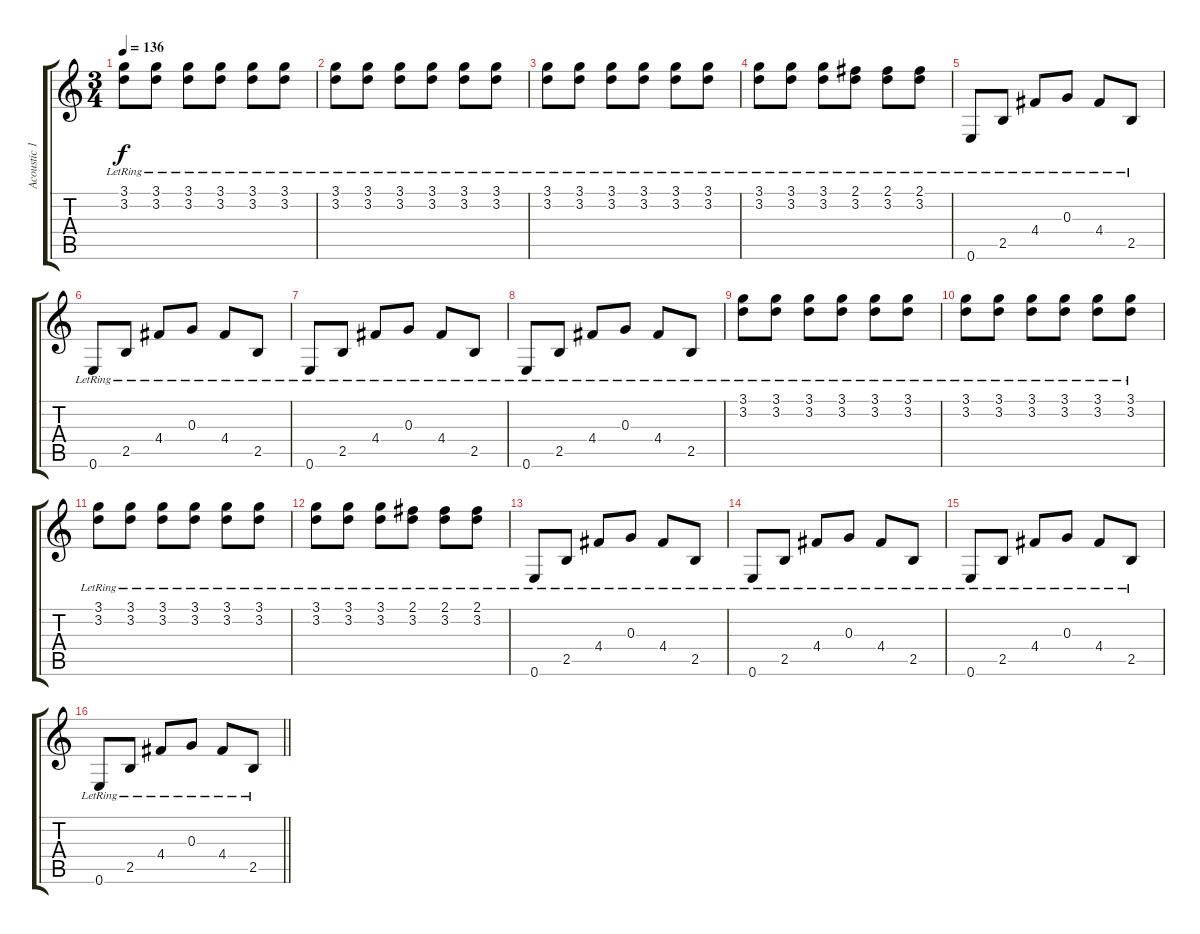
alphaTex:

\track ("Acoustic 1" "Acoustic 1") {instrument acousticguitarsteel}
\staff {score tabs}
\tuning (E4 B3 G3 D3 A2 E2) {hide}
\ts (3 4)
\tempo 136
\clef g2
\ks c
(3.1{lr} 3.2{lr}).8{dy f} (3.1{lr} 3.2{lr}).8 (3.1{lr} 3.2{lr}).8 (3.1{lr} 3.2{lr}).8 (3.1{lr} 3.2{lr}).8 (3.1{lr} 3.2{lr}).8 |
(3.1{lr} 3.2{lr}).8 (3.1{lr} 3.2{lr}).8 (3.1{lr} 3.2{lr}).8 (3.1{lr} 3.2{lr}).8 (3.1{lr} 3.2{lr}).8 (3.1{lr} 3.2{lr}).8 |
(3.1{lr} 3.2{lr}).8 (3.1{lr} 3.2{lr}).8 (3.1{lr} 3.2{lr}).8 (3.1{lr} 3.2{lr}).8 (3.1{lr} 3.2{lr}).8 (3.1{lr} 3.2{lr}).8 |
(3.1{lr} 3.2{lr}).8 (3.1{lr} 3.2{lr}).8 (3.1{lr} 3.2{lr}).8 (2.1{lr} 3.2{lr}).8 (2.1{lr} 3.2{lr}).8 (2.1{lr} 3.2{lr}).8 |
0.6{lr}.8 2.5{lr}.8 4.4{lr}.8 0.3{lr}.8 4.4{lr}.8 2.5{lr}.8 |
0.6{lr}.8 2.5{lr}.8 4.4{lr}.8 0.3{lr}.8 4.4{lr}.8 2.5{lr}.8 |
0.6{lr}.8 2.5{lr}.8 4.4{lr}.8 0.3{lr}.8 4.4{lr}.8 2.5{lr}.8 |
0.6{lr}.8 2.5{lr}.8 4.4{lr}.8 0.3{lr}.8 4.4{lr}.8 2.5{lr}.8 |
(3.1{lr} 3.2{lr}).8 (3.1{lr} 3.2{lr}).8 (3.1{lr} 3.2{lr}).8 (3.1{lr} 3.2{lr}).8 (3.1{lr} 3.2{lr}).8 (3.1{lr} 3.2{lr}).8 |
(3.1{lr} 3.2{lr}).8 (3.1{lr} 3.2{lr}).8 (3.1{lr} 3.2{lr}).8 (3.1{lr} 3.2{lr}).8 (3.1{lr} 3.2{lr}).8 (3.1{lr} 3.2{lr}).8 |
(3.1{lr} 3.2{lr}).8 (3.1{lr} 3.2{lr}).8 (3.1{lr} 3.2{lr}).8 (3.1{lr} 3.2{lr}).8 (3.1{lr} 3.2{lr}).8 (3.1{lr} 3.2{lr}).8 |
(3.1{lr} 3.2{lr}).8 (3.1{lr} 3.2{lr}).8 (3.1{lr} 3.2{lr}).8 (2.1{lr} 3.2{lr}).8 (2.1{lr} 3.2{lr}).8 (2.1{lr} 3.2{lr}).8 |
0.6{lr}.8 2.5{lr}.8 4.4{lr}.8 0.3{lr}.8 4.4{lr}.8 2.5{lr}.8 |
0.6{lr}.8 2.5{lr}.8 4.4{lr}.8 0.3{lr}.8 4.4{lr}.8 2.5{lr}.8 |
0.6{lr}.8 2.5{lr}.8 4.4{lr}.8 0.3{lr}.8 4.4{lr}.8 2.5{lr}.8 |
\barLineRight lightlight
0.6{lr}.8 2.5{lr}.8 4.4{lr}.8 0.3{lr}.8 4.4{lr}.8 2.5{lr}.8
